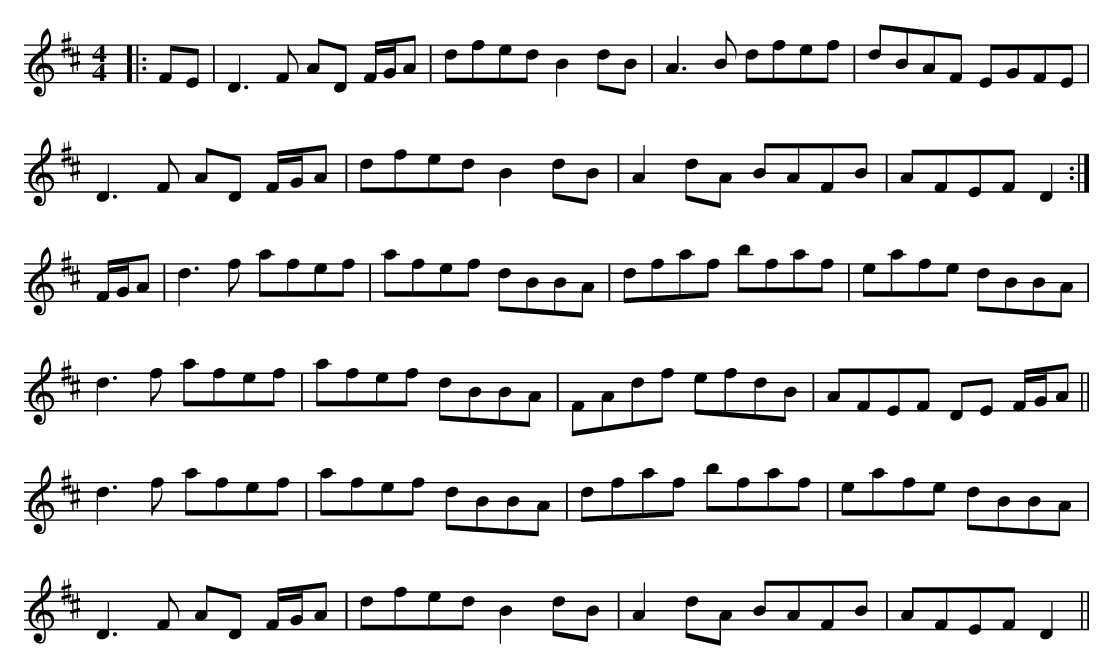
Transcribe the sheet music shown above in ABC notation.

X:1
M:4/4
K:D
|: FE | D3 F AD F/G/A | dfed B2 dB | A3 B dfef | dBAF EGFE |
D3 F AD F/G/A | dfed B2 dB |A2 dA BAFB | AFEF D2 :|
F/G/A | d3 f afef | afef dBBA | dfaf bfaf | eafe dBBA |
d3 f afef |afef dBBA | FAdf efdB | AFEF DE F/G/A ||
d3 f afef | afef dBBA | dfaf bfaf |eafe dBBA |
D3 F AD F/G/A | dfed B2 dB | A2 dA BAFB | AFEF D2 ||
